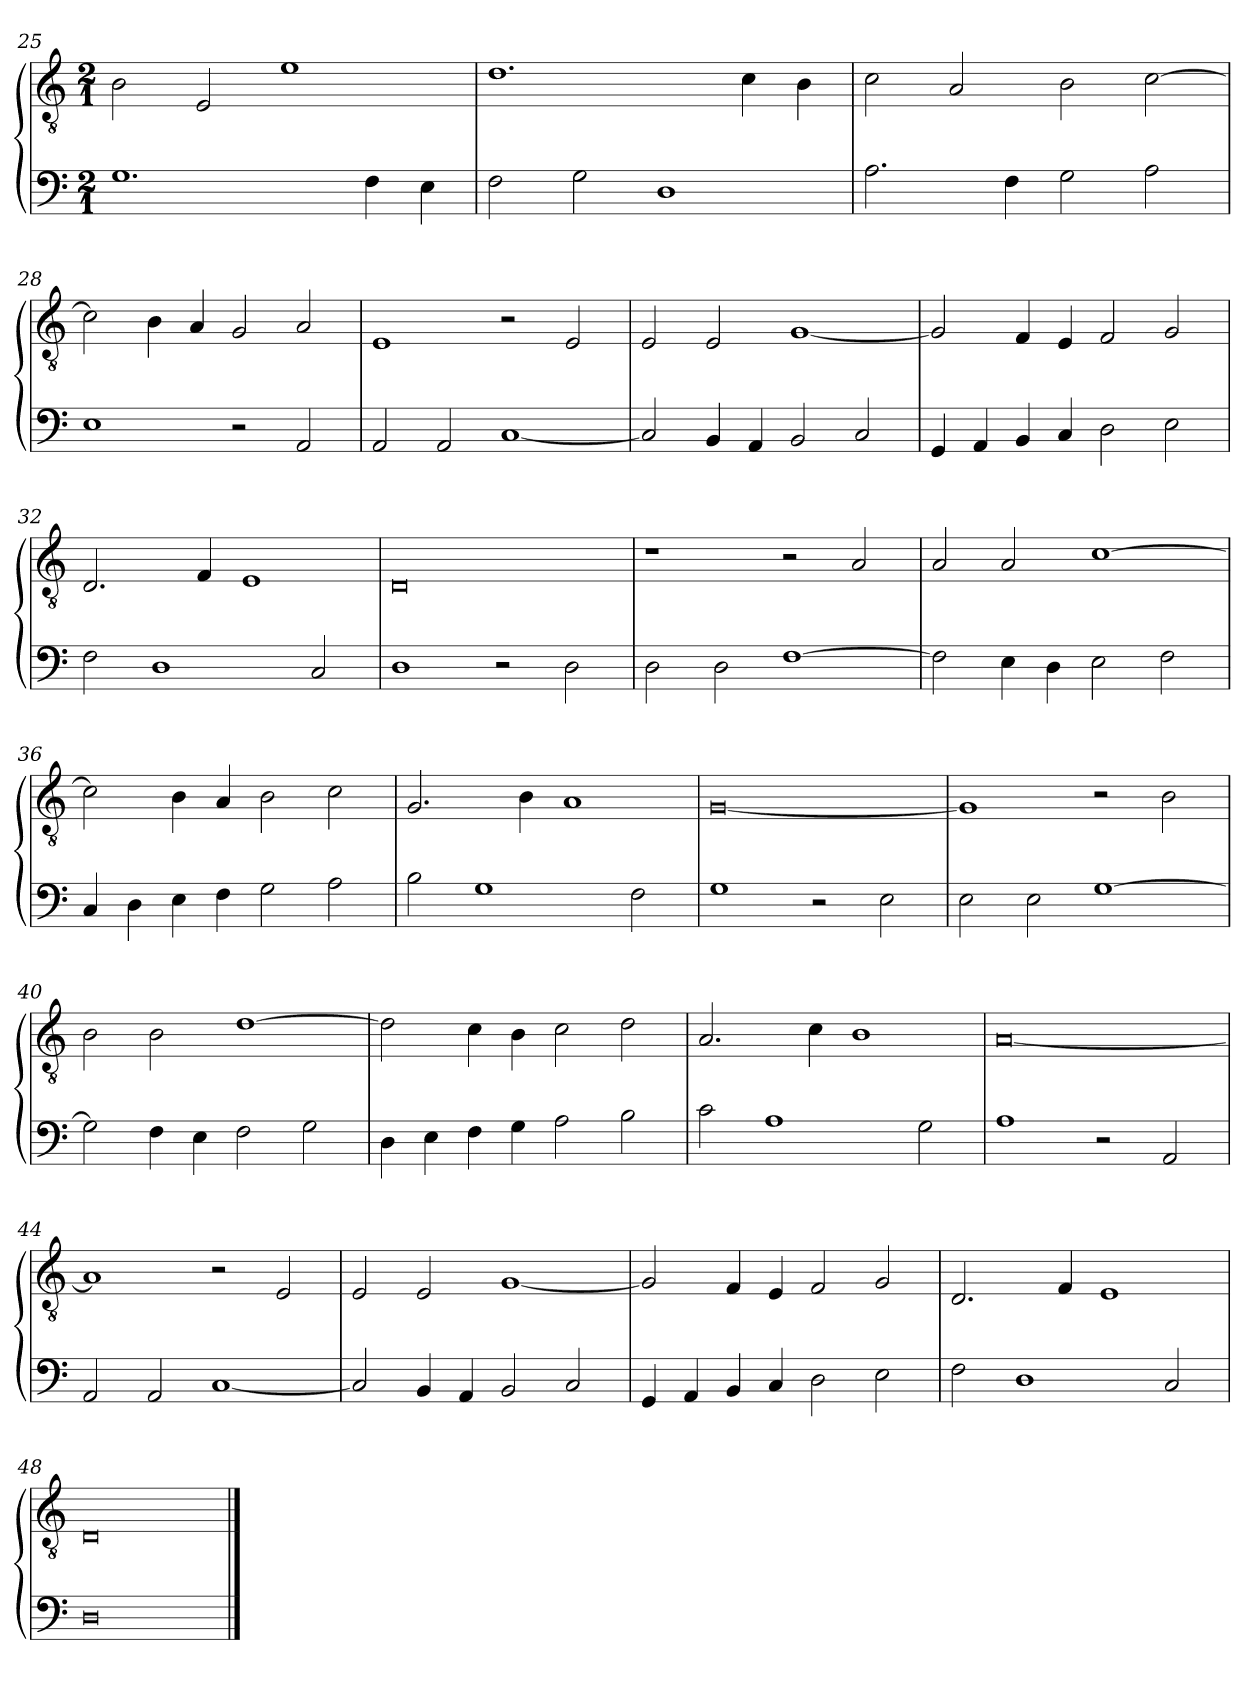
**kern	**kern
*part2	*part1
*staff2	*staff1
*clefF4	*clefGv2
*k[]	*k[]
*M2/1	*M2/1
=25	=25
1.G	2B
.	2E
.	1e
4F	.
4E	.
=26	=26
2F	1.d
2G	.
1D	.
.	4c
.	4B
=27	=27
2.A	2c
.	2A
4F	.
2G	2B
2A	[2c
=28	=28
1E	2c]
.	4B
.	4A
2r	2G
2AA	2A
=29	=29
2AA	1E
2AA	.
[1C	2r
.	2E
=30	=30
2C]	2E
4BB	2E
4AA	.
2BB	[1G
2C	.
=31	=31
4GG	2G]
4AA	.
4BB	4F
4C	4E
2D	2F
2E	2G
=32	=32
2F	2.D
1D	.
.	4F
.	1E
2C	.
=33	=33
1D	0D
2r	.
2D	.
=34	=34
2D	1r
2D	.
[1F	2r
.	2A
=35	=35
2F]	2A
4E	2A
4D	.
2E	[1c
2F	.
=36	=36
4C	2c]
4D	.
4E	4B
4F	4A
2G	2B
2A	2c
=37	=37
2B	2.G
1G	.
.	4B
.	1A
2F	.
=38	=38
1G	[0G
2r	.
2E	.
=39	=39
2E	1G]
2E	.
[1G	2r
.	2B
=40	=40
2G]	2B
4F	2B
4E	.
2F	[1d
2G	.
=41	=41
4D	2d]
4E	.
4F	4c
4G	4B
2A	2c
2B	2d
=42	=42
2c	2.A
1A	.
.	4c
.	1B
2G	.
=43	=43
1A	[0A
2r	.
2AA	.
=44	=44
2AA	1A]
2AA	.
[1C	2r
.	2E
=45	=45
2C]	2E
4BB	2E
4AA	.
2BB	[1G
2C	.
=46	=46
4GG	2G]
4AA	.
4BB	4F
4C	4E
2D	2F
2E	2G
=47	=47
2F	2.D
1D	.
.	4F
.	1E
2C	.
=48	=48
0D	0D
==	==
*-	*-
